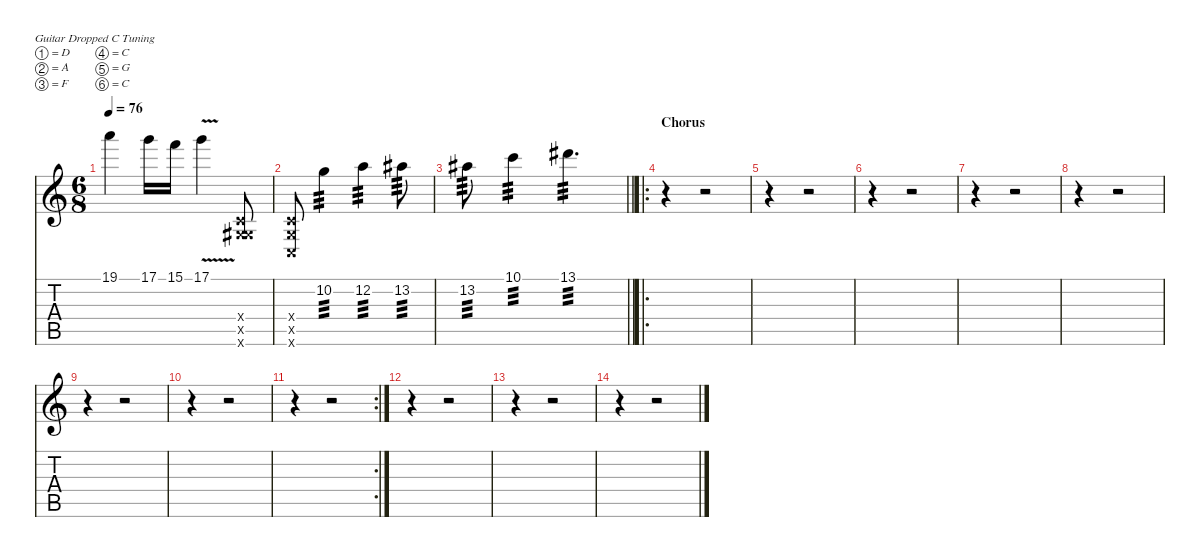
\defaultSystemsLayout 4
\hideDynamics
\bracketExtendMode nobrackets
\singleTrackTrackNamePolicy hidden
\multiTrackTrackNamePolicy hidden
\firstSystemTrackNameMode fullname
\firstSystemTrackNameOrientation horizontal
\otherSystemsTrackNameOrientation horizontal
\track ("Additional/Solo Guitar" "od.guit.") {instrument overdrivenguitar}
\staff {score tabs}
\tuning (D4 A3 F3 C3 G2 C2)
\ts (6 8)
\tempo 76
\clef g2
\ks c
19.1.4{dy fff beam Down} 17.1.16{beam Down} 15.1.16{beam Down} 17.1{v}.4{beam Down} (0.4{x} 0.5{x} 8.6{x acc #}).8{dy f beam Up} |
(0.4{x} 0.5{x} 0.6{x}).8{beam Up} 10.2.4{tp 3 dy fff beam Down} 12.2.4{tp 3 beam Down} 13.2{acc #}.8{tp 3 beam Down} |
\barLineRight lightlight
13.2{acc #}.8{tp 3 beam Down} 10.1.4{tp 3 beam Down} 13.1{acc #}.4{d tp 3 beam Down} |
\ro
\section ("" "Chorus")
r.4{beam Down} r.2{beam Down} |
r.4{beam Down} r.2{beam Down} |
r.4{beam Down} r.2{beam Down} |
r.4{beam Down} r.2{beam Down} |
r.4{beam Down} r.2{beam Down} |
r.4{beam Down} r.2{beam Down} |
r.4{beam Down} r.2{beam Down} |
\rc 2
r.4{beam Down} r.2{beam Down} |
r.4{beam Down} r.2{beam Down} |
r.4{beam Down} r.2{beam Down} |
r.4{beam Down} r.2{beam Down}
